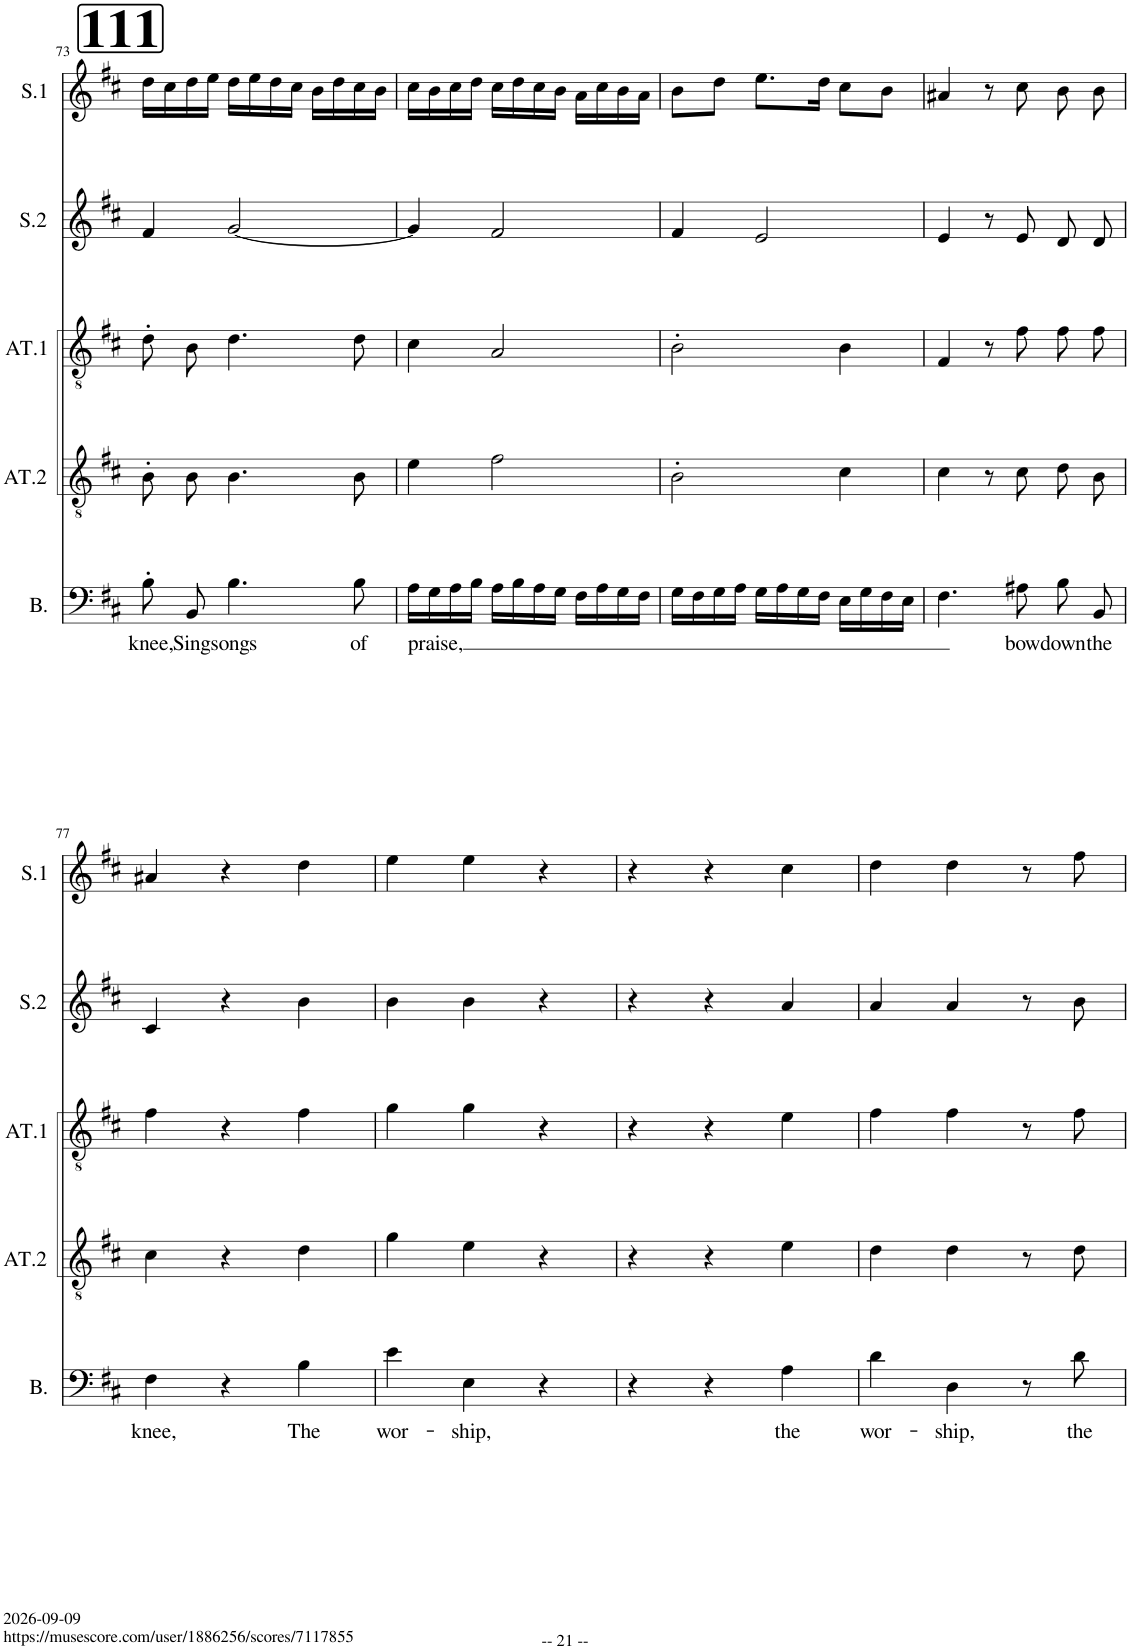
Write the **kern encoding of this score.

**kern	**text	**kern	**kern	**kern	**kern
*part5	*part5	*part4	*part3	*part2	*part1
*staff5	*staff5	*staff4	*staff3	*staff2	*staff1
*I"Bass	*	*I"Alto/Tenore 2	*I"Alto/Tenore 1	*I"Soprano 2	*I"Soprano 1
*I'B.	*	*I'AT.2	*I'AT.1	*I'S.2	*I'S.1
!!LO:PB:g=z
*clefF4	*	*clefGv2	*clefGv2	*clefG2	*clefG2
*	*	*	*Trd1c2	*	*
*k[f#c#]	*	*k[f#c#]	*k[f#c#]	*k[f#c#]	*k[f#c#]
*M3/4	*	*M3/4	*M3/4	*M3/4	*M3/4
!!LO:REH:place=s1:a:B:cj:fs=30:t=111
=73	=73	=73	=73	=73	=73
!	!LO:LY:b	!	!	!	!
8B'\	knee,	8B'\L	8d'\L	4f#/	16dd\LL
.	.	.	.	.	16cc#\
!	!LO:LY:b	!	!	!	!
8BB/	Sing	8B\J	8B\J	.	16dd\
.	.	.	.	.	16ee\JJ
!	!LO:LY:b	!	!	!	!
4.B\	songs	4.B\	4.d\	[2g/	16dd\LL
.	.	.	.	.	16ee\
.	.	.	.	.	16dd\
.	.	.	.	.	16cc#\JJ
.	.	.	.	.	16b\LL
.	.	.	.	.	16dd\
!	!LO:LY:b	!	!	!	!
8B\	of	8B\	8d\	.	16cc#\
.	.	.	.	.	16b\JJ
=74	=74	=74	=74	=74	=74
!	!LO:LY:b	!	!	!	!
16A\LL	praise,	4e\	4c#\	4g/]	16cc#\LL
16G\	.	.	.	.	16b\
16A\	.	.	.	.	16cc#\
16B\JJ	.	.	.	.	16dd\JJ
16A\LL	.	2f#\	2A/	2f#/	16cc#\LL
16B\	.	.	.	.	16dd\
16A\	.	.	.	.	16cc#\
16G\JJ	.	.	.	.	16b\JJ
16F#\LL	.	.	.	.	16a\LL
16A\	.	.	.	.	16cc#\
16G\	.	.	.	.	16b\
16F#\JJ	.	.	.	.	16a\JJ
=75	=75	=75	=75	=75	=75
16G\LL	.	2B'\	2B'\	4f#/	8b\L
16F#\	.	.	.	.	.
16G\	.	.	.	.	8dd\J
16A\JJ	.	.	.	.	.
16G\LL	.	.	.	2e/	8.ee\L
16A\	.	.	.	.	.
16G\	.	.	.	.	.
16F#\JJ	.	.	.	.	16dd\Jk
16E\LL	.	4c#\	4B\	.	8cc#\L
16G\	.	.	.	.	.
16F#\	.	.	.	.	8b\J
16E\JJ	.	.	.	.	.
=76	=76	=76	=76	=76	=76
4.F#\	.	4c#\	4F#/	4e/	4a#X/
.	.	8r	8r	8r	8r
!	!LO:LY:b	!	!	!	!
8A#X\	bow	8c#\	8f#\	8e/	8cc#\
!	!LO:LY:b	!	!	!	!
8B\	down	8d\L	8f#\L	8d/L	8b\
!	!LO:LY:b	!	!	!	!
8BB/	the	8B\J	8f#\J	8d/J	8b\
!!LO:LB:g=z
=77	=77	=77	=77	=77	=77
!	!LO:LY:b	!	!	!	!
4F#\	knee,	4c#\	4f#\	4c#/	4a#X/
4r	.	4r	4r	4r	4r
!	!LO:LY:b	!	!	!	!
4B\	The	4d\	4f#\	4b\	4dd\
=78	=78	=78	=78	=78	=78
!	!LO:LY:b	!	!	!	!
4e\	wor-	4g\	4g\	4b\	4ee\
!	!LO:LY:b	!	!	!	!
4E\	-ship,	4e\	4g\	4b\	4ee\
4r	.	4r	4r	4r	4r
=79	=79	=79	=79	=79	=79
4r	.	4r	4r	4r	4r
4r	.	4r	4r	4r	4r
!	!LO:LY:b	!	!	!	!
4A\	the	4e\	4e\	4a/	4cc#\
=80	=80	=80	=80	=80	=80
!	!LO:LY:b	!	!	!	!
4d\	wor-	4d\	4f#\	4a/	4dd\
!	!LO:LY:b	!	!	!	!
4D\	-ship,	4d\	4f#\	4a/	4dd\
8r	.	8r	8r	8r	8r
!	!LO:LY:b	!	!	!	!
8d\	the	8d\	8f#\	8b\	8ff#\
=	=	=	=	=	=
*-	*-	*-	*-	*-	*-
